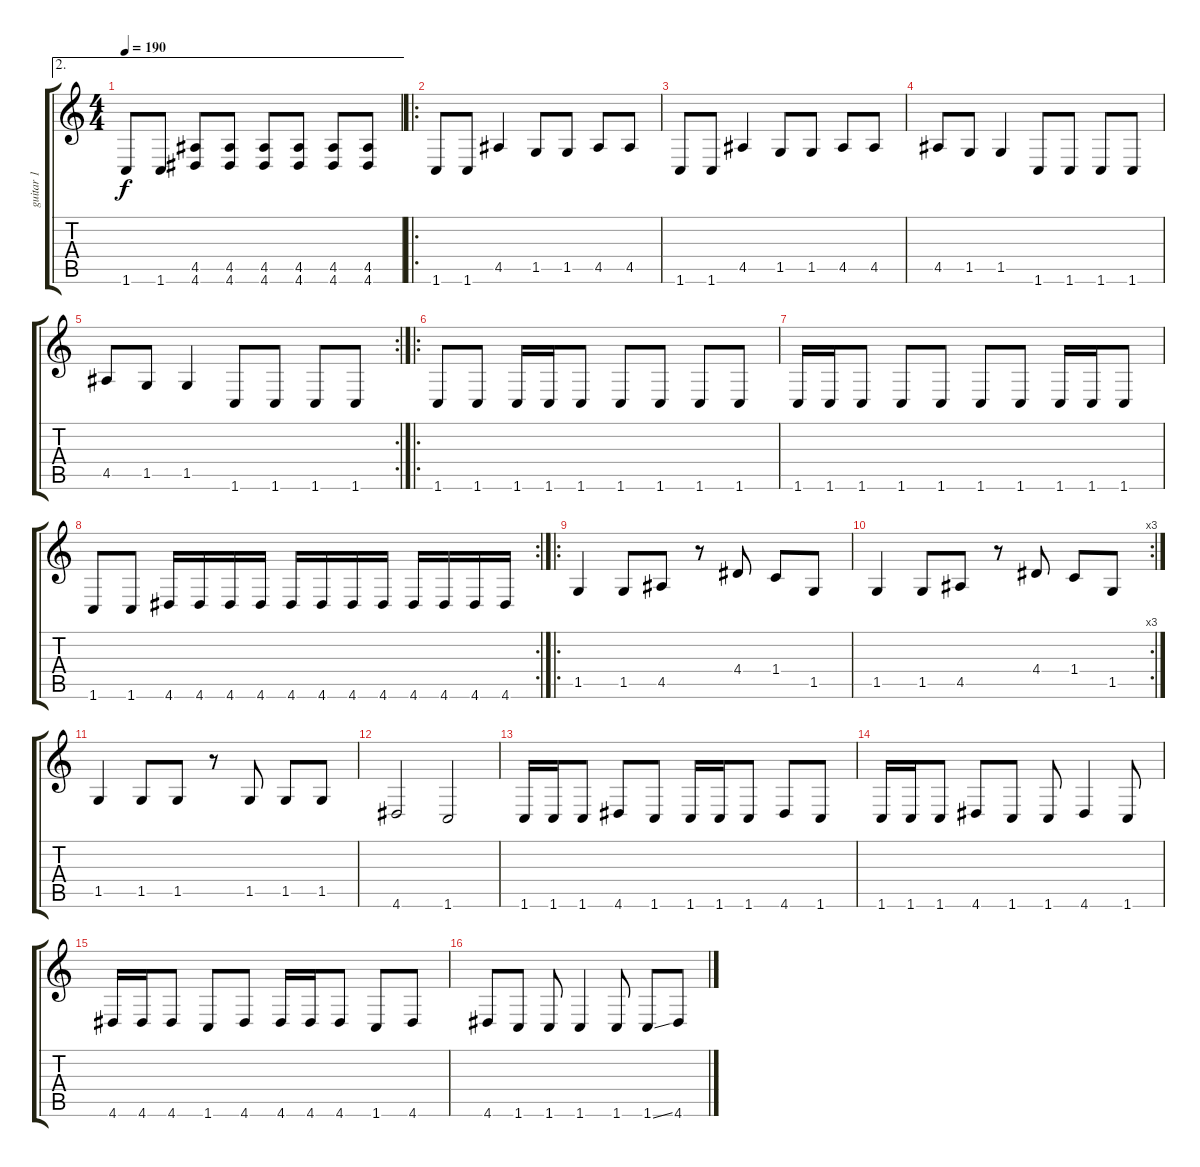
\track ("guitar 1" "guitar 1") {instrument distortionguitar}
\staff {score tabs}
\tuning (Db4 Ab3 E3 B2 Gb2 B1) {hide}
\ae 2
\ts (4 4)
\tempo 190
\clef g2
\ks c
1.6.8{dy f} 1.6.8 (4.5 4.6).8 (4.5 4.6).8 (4.5 4.6).8 (4.5 4.6).8 (4.5 4.6).8 (4.5 4.6).8 |
\ro
1.6.8 1.6.8 4.5.4 1.5.8 1.5.8 4.5.8 4.5.8 |
1.6.8 1.6.8 4.5.4 1.5.8 1.5.8 4.5.8 4.5.8 |
4.5.8 1.5.8 1.5.4 1.6.8 1.6.8 1.6.8 1.6.8 |
\rc 2
4.5.8 1.5.8 1.5.4 1.6.8 1.6.8 1.6.8 1.6.8 |
\ro
1.6.8 1.6.8 1.6.16 1.6.16 1.6.8 1.6.8 1.6.8 1.6.8 1.6.8 |
1.6.16 1.6.16 1.6.8 1.6.8 1.6.8 1.6.8 1.6.8 1.6.16 1.6.16 1.6.8 |
\rc 2
1.6.8 1.6.8 4.6.16 4.6.16 4.6.16 4.6.16 4.6.16 4.6.16 4.6.16 4.6.16 4.6.16 4.6.16 4.6.16 4.6.16 |
\ro
1.5.4 1.5.8 4.5.8 r.8 4.4.8 1.4.8 1.5.8 |
\rc 3
1.5.4 1.5.8 4.5.8 r.8 4.4.8 1.4.8 1.5.8 |
1.5.4 1.5.8 1.5.8 r.8 1.5.8 1.5.8 1.5.8 |
4.6.2 1.6.2 |
1.6.16 1.6.16 1.6.8 4.6.8 1.6.8 1.6.16 1.6.16 1.6.8 4.6.8 1.6.8 |
1.6.16 1.6.16 1.6.8 4.6.8 1.6.8 1.6.8 4.6.4 1.6.8 |
4.6.16 4.6.16 4.6.8 1.6.8 4.6.8 4.6.16 4.6.16 4.6.8 1.6.8 4.6.8 |
4.6.8 1.6.8 1.6.8 1.6.4 1.6.8 1.6{ss}.8 4.6.8
